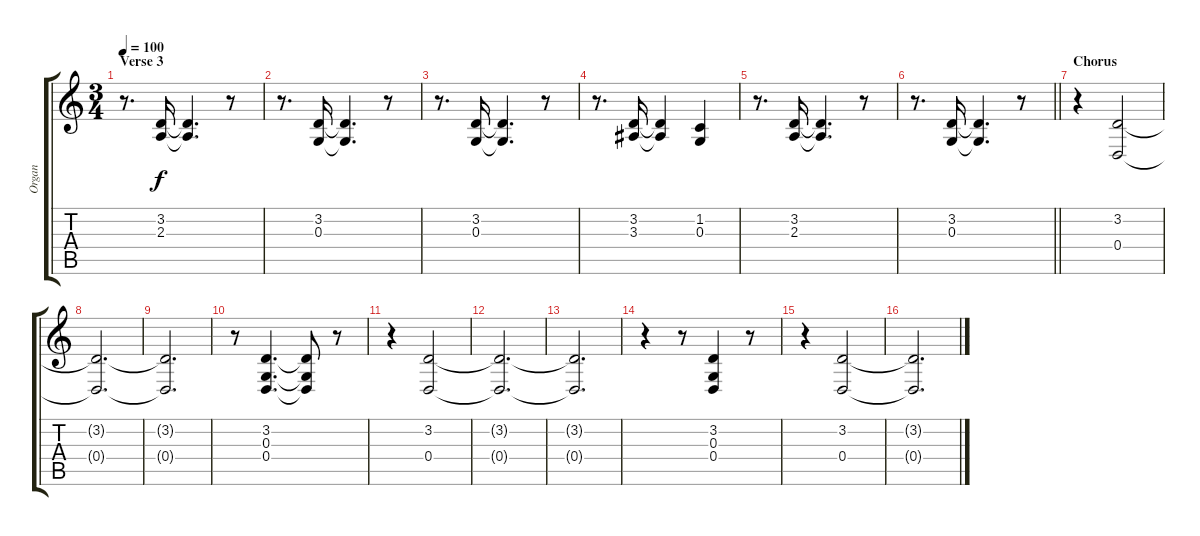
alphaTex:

\track ("Organ" "Organ") {instrument drawbarorgan}
\staff {score tabs}
\tuning (E4 B3 G3 D3 A2 E2) {hide}
\ts (3 4)
\section ("" "Verse 3")
\tempo 100
\clef g2
\ks c
r.8{d dy f} (3.2 2.3).16 (3.2{t} 2.3{t}).4{d} r.8 |
r.8{d} (3.2 0.3).16 (3.2{t} 0.3{t}).4{d} r.8 |
r.8{d} (3.2 0.3).16 (3.2{t} 0.3{t}).4{d} r.8 |
r.8{d} (3.2 3.3).16 (3.2{t} 3.3{t}).4 (1.2 0.3).4 |
r.8{d} (3.2 2.3).16 (3.2{t} 2.3{t}).4{d} r.8 |
\barLineRight lightlight
r.8{d} (3.2 0.3).16 (3.2{t} 0.3{t}).4{d} r.8 |
\section ("" "Chorus")
r.4 (3.2 0.4).2 |
(3.2{t} 0.4{t}).2{d} |
(3.2{t} 0.4{t}).2{d} |
r.8 (3.2 0.3 0.4).4{d} (3.2{t} 0.3{t} 0.4{t}).8 r.8 |
r.4 (3.2 0.4).2 |
(3.2{t} 0.4{t}).2{d} |
(3.2{t} 0.4{t}).2{d} |
r.4 r.8 (3.2 0.3 0.4).4 r.8 |
r.4 (3.2 0.4).2 |
(3.2{t} 0.4{t}).2{d}
